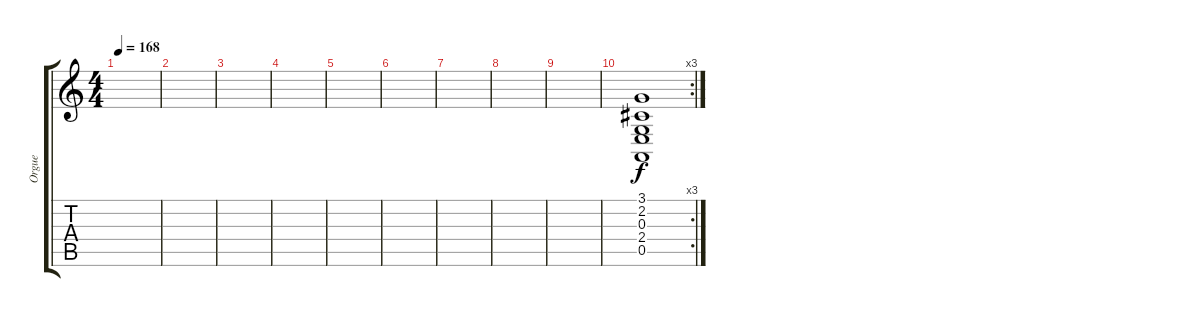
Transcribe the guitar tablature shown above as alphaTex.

\track ("Orgue" "Orgue") {instrument drawbarorgan}
\staff {score tabs}
\tuning (E4 B3 G3 D3 A2 E2) {hide}
\ts (4 4)
\tempo 168
\clef g2
\ks c
|
|
|
|
|
|
|
|
|
\rc 3
(3.1 2.2 0.3 2.4 0.5).1
